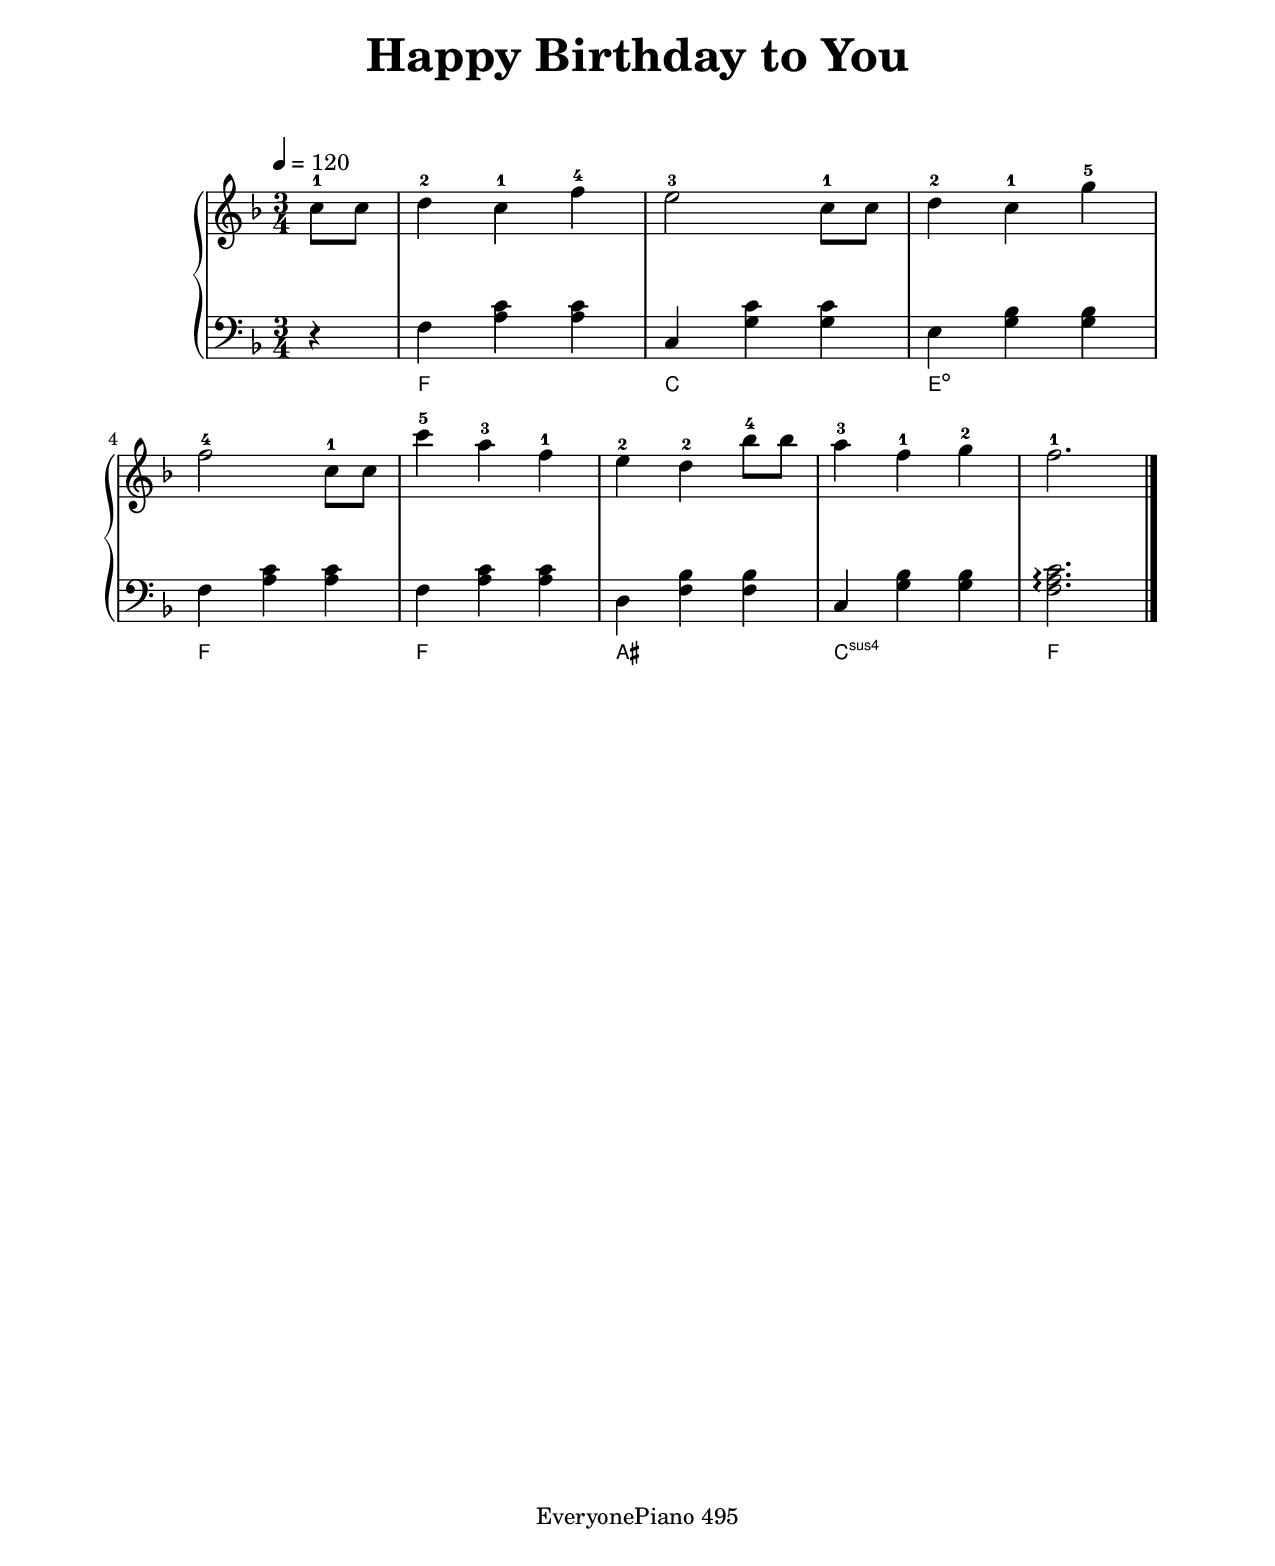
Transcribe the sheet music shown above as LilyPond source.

\version "2.24.3"
\include "../template.v1.ly"

\header {
  title = \markup \override #'((font-size . 6)) "Happy Birthday to You"
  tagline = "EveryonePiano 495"
}

\markup \vspace #1.5

chordC    = { c4 <<g4 c'4>> <<g4 c'4>> }
chordCsus = { c4 <<g4 bf4>> <<g4 bf4>> }
chordEdim = { e4 <<g4 bf4>> <<g4 bf4>> }
chordF    = { f4 <<a4 c'4>> <<a4 c'4>> }
chordAs   = { d4 <<f4 bf4>> <<f4 bf4>> }

\score {
  \new PianoStaff <<
    \new Staff {
      \tempo 4 = 120
      \clef treble
      \key f \major
      \time 3/4
      
      \partial 4 c''8^1 c''8 | d''4^2  c''4^1 f''4^4 | e''2^3        c''8^1  c''8  | d''4^2 c''4^1 g''4^5 | \break
      f''2^4     c''8^1 c''8 | c'''4^5 a''4^3 f''4^1 | e''4^2 d''4^2 bf''8^4 bf''8 | a''4^3 f''4^1 g''4^2 | f''2.^1 \bar "|."
    }
    \new Staff {
      \clef bass
      \key f \major
      \time 3/4
      
      \partial 4 r4 | \chordF | \chordC  | \chordEdim | \break
      \chordF       | \chordF | \chordAs | \chordCsus | <f a c'>2.\arpeggio \bar "|."
    }
    \chords {
      \set noChordSymbol = ""
      r4  f2. c2.  e2.:dim \break
      f2. f2. as2. c2.:sus f2.
    }
  >>
  \layout {}
  \midi {}
}
